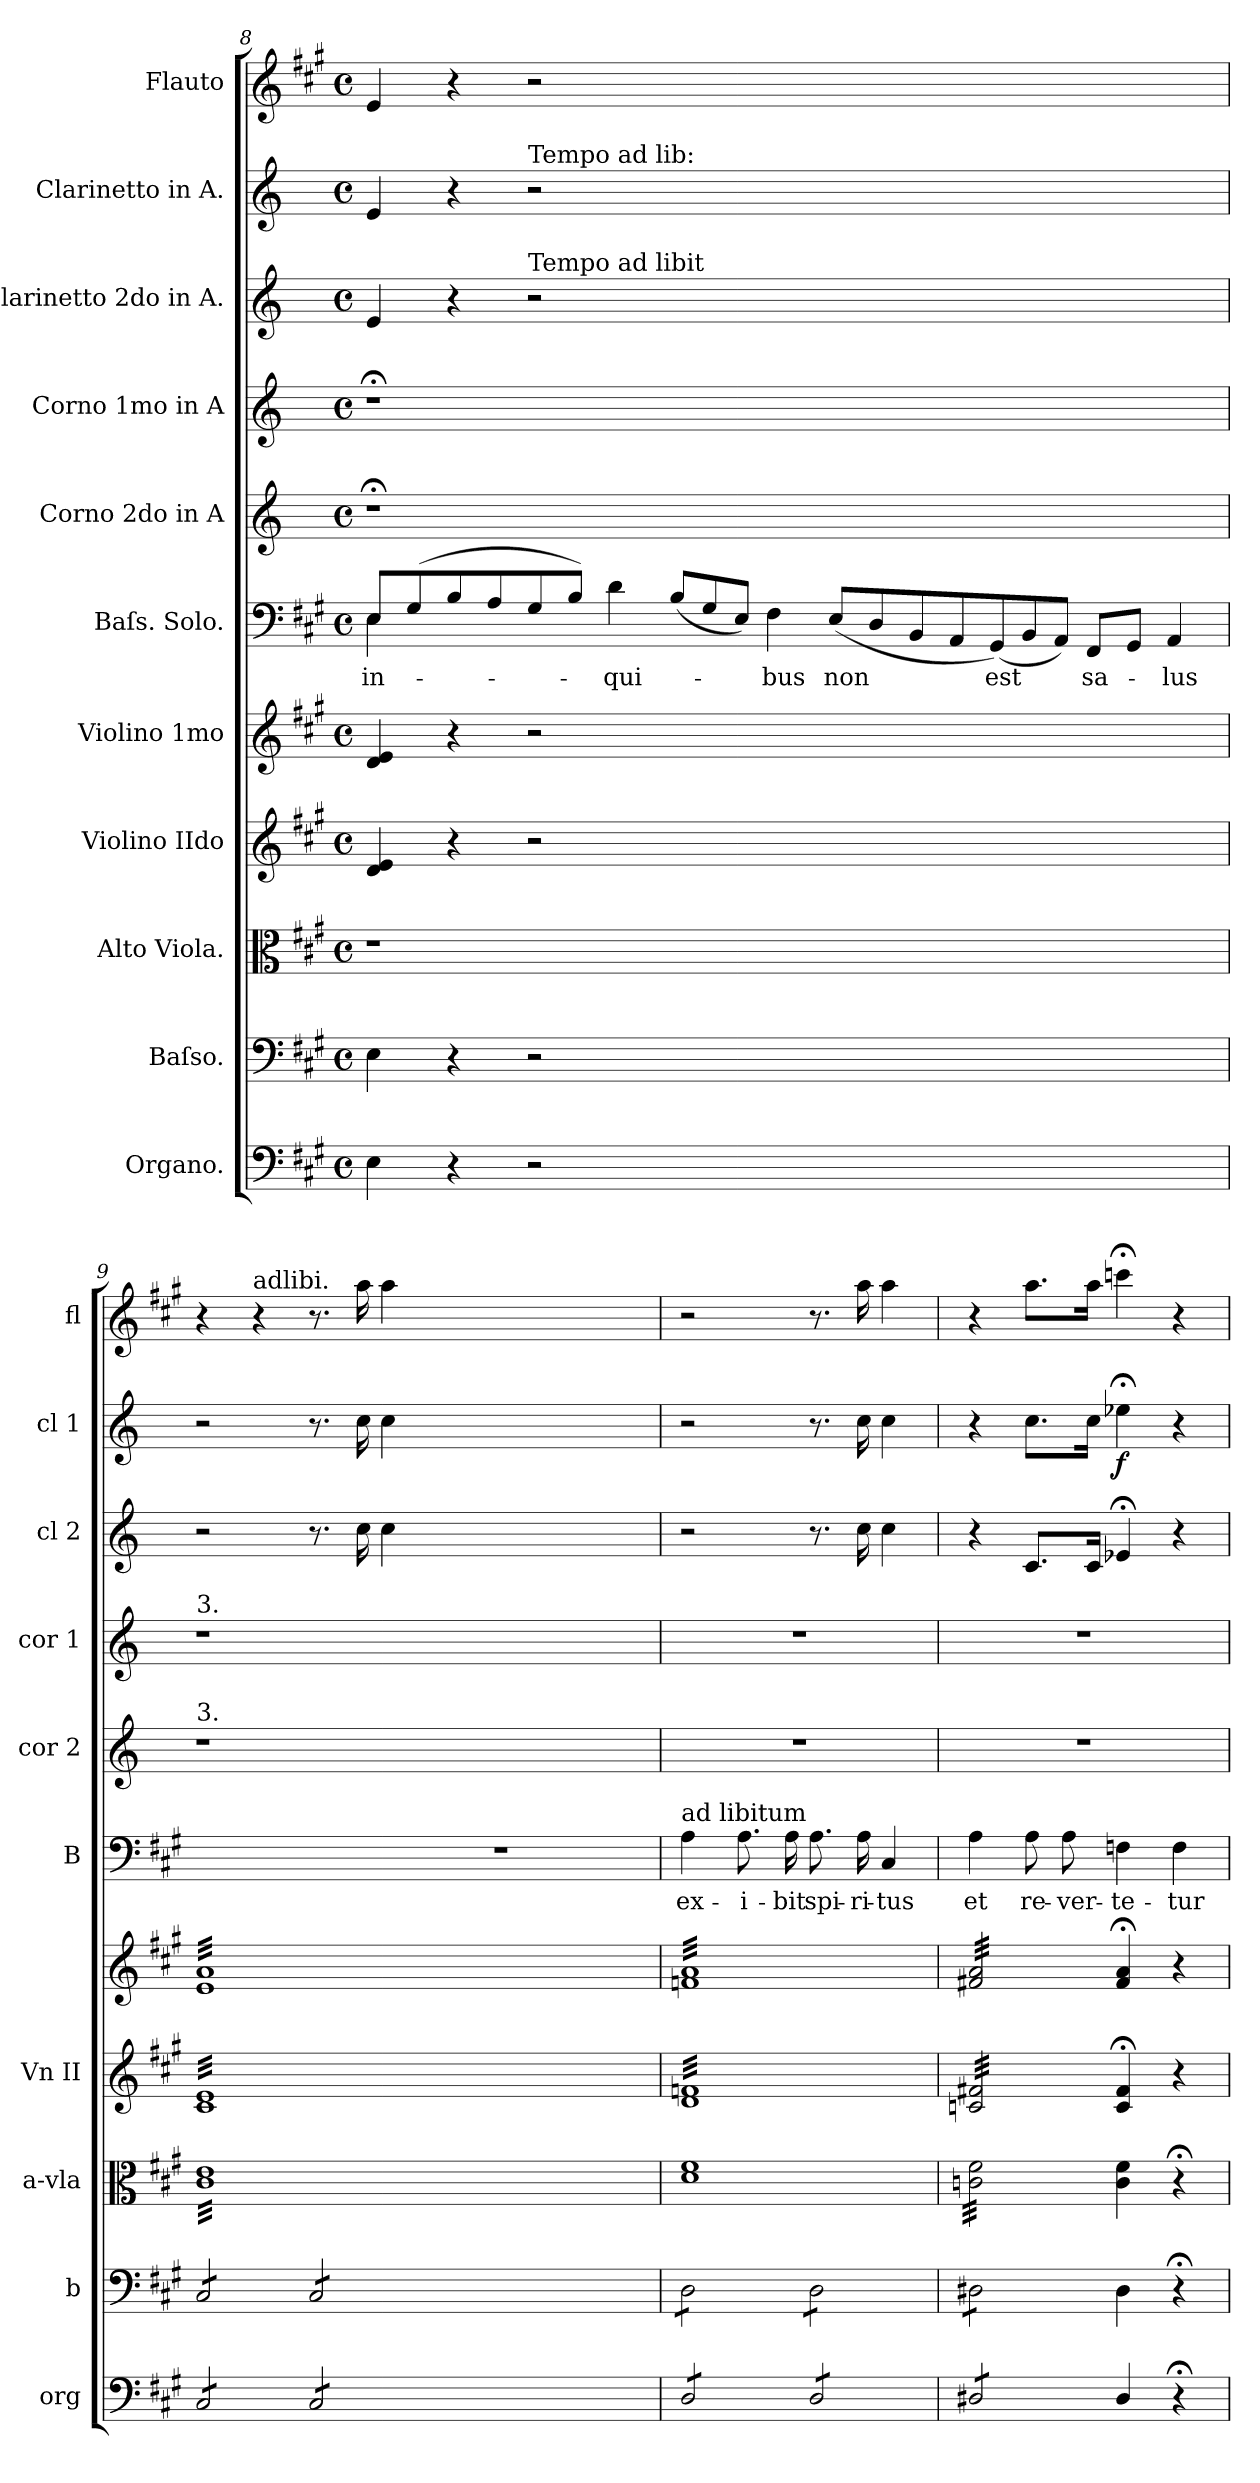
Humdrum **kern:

**kern	**kern	**kern	**dynam	**kern	**dynam	**kern	**dynam	**kern	**text	**kern	**kern	**kern	**kern	**dynam	**kern
*part11	*part10	*part9	*part9	*part8	*part8	*part7	*part7	*part6	*part6	*part5	*part4	*part3	*part2	*part2	*part1
*staff11	*staff10	*staff9	*staff9	*staff8	*staff8	*staff7	*staff7	*staff6	*staff6	*staff5	*staff4	*staff3	*staff2	*staff2	*staff1
*I"Organo.	*I"Baſso.	*I"Alto Viola.	*	*I"Violino IIdo	*	*I"Violino 1mo	*	*I"Baſs. Solo.	*	*I"Corno 2do in A	*I"Corno 1mo in A	*I"Clarinetto 2do in A.	*I"Clarinetto in A.	*	*I"Flauto
*I'org	*I'b	*I'a-vla	*	*I'Vn II	*	*	*	*I'B	*	*I'cor 2	*I'cor 1	*I'cl 2	*I'cl 1	*	*I'fl
*clefF4	*clefF4	*clefC3	*	*clefG2	*	*clefG2	*	*clefF4	*	*clefG2	*clefG2	*clefG2	*clefG2	*	*clefG2
*	*	*	*	*	*	*	*	*	*	*ITrd2c3	*ITrd2c3	*ITrd2c3	*ITrd2c3	*	*
*k[f#c#g#]	*k[f#c#g#]	*k[f#c#g#]	*	*k[f#c#g#]	*	*k[f#c#g#]	*	*k[f#c#g#]	*	*k[f#c#g#]	*k[f#c#g#]	*k[f#c#g#]	*k[f#c#g#]	*	*k[f#c#g#]
*M4/4	*M4/4	*M4/4	*	*M4/4	*	*M4/4	*	*M4/4	*	*M4/4	*M4/4	*M4/4	*M4/4	*	*M4/4
*met(c)	*met(c)	*met(c)	*	*met(c)	*	*met(c)	*	*met(c)	*	*met(c)	*met(c)	*met(c)	*met(c)	*	*met(c)
=8	=8	=8	=8	=8	=8	=8	=8	=8	=8	=8	=8	=8	=8	=8	=8
*	*	*	*	*	*	*	*	*^	*	*	*	*	*	*	*
4E\	4E\	1r	.	4d/ 4e/	.	4d/ 4e/	.	8E/L	4E\	in-	1r;<	1r;<	4c#/	4c#/	.	4e/
.	.	.	.	.	.	.	.	(8G#/	.	.	.	.	.	.	.	.
4r	4r	.	.	4r	.	4r	.	8B/	2.ryy	.	.	.	4r	4r	.	4r
.	.	.	.	.	.	.	.	8A/	.	.	.	.	.	.	.	.
!	!	!	!	!	!	!	!	!	!	!	!	!	!	!LO:TX:a:t=Tempo ad lib&colon;	!	!
!	!	!	!	!	!	!	!	!	!	!	!	!	!LO:TX:a:t=Tempo ad libit	!	!	!
2r	2r	.	.	2r	.	2r	.	8G#/	.	.	.	.	2r	2r	.	2r
.	.	.	.	.	.	.	.	8B/J)	.	.	.	.	.	.	.	.
.	.	.	.	.	.	.	.	4d\	.	-qui-	.	.	.	.	.	.
*	*	*	*	*	*	*	*	*Xtuplet	*	*	*	*	*	*	*	*
1ryy	1ryy	1ryy	.	1ryy	.	1ryy	.	(12B/L	4ryy	.	1ryy	1ryy	1ryy	1ryy	.	1ryy
.	.	.	.	.	.	.	.	12G#/	.	.	.	.	.	.	.	.
.	.	.	.	.	.	.	.	12E/J)	.	.	.	.	.	.	.	.
*	*	*	*	*	*	*	*	*v	*v	*	*	*	*	*	*	*
.	.	.	.	.	.	.	.	4F#\	-bus	.	.	.	.	.	.
.	.	.	.	.	.	.	.	(8E/L	non	.	.	.	.	.	.
.	.	.	.	.	.	.	.	8D/	.	.	.	.	.	.	.
.	.	.	.	.	.	.	.	8BB/	.	.	.	.	.	.	.
.	.	.	.	.	.	.	.	8AA/	.	.	.	.	.	.	.
2ryy	2ryy	2ryy	.	2ryy	.	2ryy	.	(12GG#/)	est	2ryy	2ryy	2ryy	2ryy	.	2ryy
.	.	.	.	.	.	.	.	12BB/	.	.	.	.	.	.	.
.	.	.	.	.	.	.	.	12AA/J)	.	.	.	.	.	.	.
*	*	*	*	*	*	*	*	*^	*	*	*	*	*	*	*
.	.	.	.	.	.	.	.	8FF#/L	2ryy	sa-	.	.	.	.	.	.
.	.	.	.	.	.	.	.	8GG#/J	.	.	.	.	.	.	.	.
4ryy	4ryy	4ryy	.	4ryy	.	4ryy	.	4AA/	.	-lus	4ryy	4ryy	4ryy	4ryy	.	4ryy
*	*	*	*	*	*	*	*	*v	*v	*	*	*	*	*	*	*
=9	=9	=9	=9	=9	=9	=9	=9	=9	=9	=9	=9	=9	=9	=9	=9
!	!	!	!	!	!	!	!	!	!	!	!LO:TX:a:t=3.	!	!	!	!
!	!	!	!	!	!	!	!	!	!	!LO:TX:a:t=3.	!	!	!	!	!
!	!	!	!	!	!	!LO:TX:a:t=ad libitum \ntremolando	!	!	!	!	!	!	!	!	!
!	!	!	!	!LO:TX:a:t=ad libitum	!	!	!	!	!	!	!	!	!	!	!
!LO:TX:a:t=adlibitum	!	!	!	!	!	!	!	!	!	!	!	!	!	!	!
!	!	!	!LO:DY:b	!	!LO:DY:b	!	!LO:DY:b	!	!	!	!	!	!	!	!
*tremolo	*	*	*	*	*	*	*	*	*	*	*	*	*	*	*
*	*tremolo	*	*	*	*	*	*	*	*	*	*	*	*	*	*
*	*	*tremolo	*	*	*	*	*	*	*	*	*	*	*	*	*
*	*	*	*	*tremolo	*	*	*	*	*	*	*	*	*	*	*
*	*	*	*	*	*	*tremolo	*	*	*	*	*	*	*	*	*
8C#/L	8C#/L	32c# 32eLLL	p&colon;	32c# 32eLLL	p&colon;	32e 32aLLL	p&colon;	1ryy	.	1r	1r	2r	2r	.	4r
.	.	32c# 32e	.	32c# 32e	.	32e 32a	.	.	.	.	.	.	.	.	.
.	.	32c# 32e	.	32c# 32e	.	32e 32a	.	.	.	.	.	.	.	.	.
.	.	32c# 32e	.	32c# 32e	.	32e 32a	.	.	.	.	.	.	.	.	.
8C#/	8C#/	32c# 32e	.	32c# 32e	.	32e 32a	.	.	.	.	.	.	.	.	.
.	.	32c# 32e	.	32c# 32e	.	32e 32a	.	.	.	.	.	.	.	.	.
.	.	32c# 32e	.	32c# 32e	.	32e 32a	.	.	.	.	.	.	.	.	.
.	.	32c# 32e	.	32c# 32e	.	32e 32a	.	.	.	.	.	.	.	.	.
!	!	!	!	!	!	!	!	!	!	!	!	!	!	!	!LO:TX:a:t=adlibi.
8C#/	8C#/	32c# 32e	.	32c# 32e	.	32e 32a	.	.	.	.	.	.	.	.	4r
.	.	32c# 32e	.	32c# 32e	.	32e 32a	.	.	.	.	.	.	.	.	.
.	.	32c# 32e	.	32c# 32e	.	32e 32a	.	.	.	.	.	.	.	.	.
.	.	32c# 32e	.	32c# 32e	.	32e 32a	.	.	.	.	.	.	.	.	.
8C#/J	8C#/J	32c# 32e	.	32c# 32e	.	32e 32a	.	.	.	.	.	.	.	.	.
.	.	32c# 32e	.	32c# 32e	.	32e 32a	.	.	.	.	.	.	.	.	.
.	.	32c# 32e	.	32c# 32e	.	32e 32a	.	.	.	.	.	.	.	.	.
.	.	32c# 32e	.	32c# 32e	.	32e 32a	.	.	.	.	.	.	.	.	.
8C#/L	8C#/L	32c# 32e	.	32c# 32e	.	32e 32a	.	.	.	.	.	8.r	8.r	.	8.r
.	.	32c# 32e	.	32c# 32e	.	32e 32a	.	.	.	.	.	.	.	.	.
.	.	32c# 32e	.	32c# 32e	.	32e 32a	.	.	.	.	.	.	.	.	.
.	.	32c# 32e	.	32c# 32e	.	32e 32a	.	.	.	.	.	.	.	.	.
8C#/	8C#/	32c# 32e	.	32c# 32e	.	32e 32a	.	.	.	.	.	.	.	.	.
.	.	32c# 32e	.	32c# 32e	.	32e 32a	.	.	.	.	.	.	.	.	.
.	.	32c# 32e	.	32c# 32e	.	32e 32a	.	.	.	.	.	16a\	16a\	.	16aa\
.	.	32c# 32e	.	32c# 32e	.	32e 32a	.	.	.	.	.	.	.	.	.
8C#/	8C#/	32c# 32e	.	32c# 32e	.	32e 32a	.	.	.	.	.	4a\	4a\	.	4aa\
.	.	32c# 32e	.	32c# 32e	.	32e 32a	.	.	.	.	.	.	.	.	.
.	.	32c# 32e	.	32c# 32e	.	32e 32a	.	.	.	.	.	.	.	.	.
.	.	32c# 32e	.	32c# 32e	.	32e 32a	.	.	.	.	.	.	.	.	.
8C#/J	8C#/J	32c# 32e	.	32c# 32e	.	32e 32a	.	.	.	.	.	.	.	.	.
.	.	32c# 32e	.	32c# 32e	.	32e 32a	.	.	.	.	.	.	.	.	.
.	.	32c# 32e	.	32c# 32e	.	32e 32a	.	.	.	.	.	.	.	.	.
.	.	32c# 32eJJJ	.	32c# 32eJJJ	.	32e 32aJJJ	.	.	.	.	.	.	.	.	.
*	*	*Xtremolo	*	*	*	*	*	*	*	*	*	*	*	*	*
1ryy	1ryy	1ryy	.	1ryy	.	1ryy	.	4ryy	.	1ryy	1ryy	1ryy	1ryy	.	1ryy
.	.	.	.	.	.	.	.	1r	.	.	.	.	.	.	.
4ryy	4ryy	4ryy	.	4ryy	.	4ryy	.	.	.	4ryy	4ryy	4ryy	4ryy	.	4ryy
=10	=10	=10	=10	=10	=10	=10	=10	=10	=10	=10	=10	=10	=10	=10	=10
!	!	!	!	!	!	!	!	!LO:TX:a:t=ad libitum	!	!	!	!	!	!	!
8D/L	8D\L	1d 1f#	.	32d 32fnLLL	.	32fn 32aLLL	.	4A\	ex-	1r	1r	2r	2r	.	2r
.	.	.	.	32d 32fn	.	32fn 32a	.	.	.	.	.	.	.	.	.
.	.	.	.	32d 32fn	.	32fn 32a	.	.	.	.	.	.	.	.	.
.	.	.	.	32d 32fn	.	32fn 32a	.	.	.	.	.	.	.	.	.
8D/	8D\	.	.	32d 32fn	.	32fn 32a	.	.	.	.	.	.	.	.	.
.	.	.	.	32d 32fn	.	32fn 32a	.	.	.	.	.	.	.	.	.
.	.	.	.	32d 32fn	.	32fn 32a	.	.	.	.	.	.	.	.	.
.	.	.	.	32d 32fn	.	32fn 32a	.	.	.	.	.	.	.	.	.
8D/	8D\	.	.	32d 32fn	.	32fn 32a	.	8.A\	-i-	.	.	.	.	.	.
.	.	.	.	32d 32fn	.	32fn 32a	.	.	.	.	.	.	.	.	.
.	.	.	.	32d 32fn	.	32fn 32a	.	.	.	.	.	.	.	.	.
.	.	.	.	32d 32fn	.	32fn 32a	.	.	.	.	.	.	.	.	.
8D/J	8D\J	.	.	32d 32fn	.	32fn 32a	.	.	.	.	.	.	.	.	.
.	.	.	.	32d 32fn	.	32fn 32a	.	.	.	.	.	.	.	.	.
.	.	.	.	32d 32fn	.	32fn 32a	.	16A\	-bit	.	.	.	.	.	.
.	.	.	.	32d 32fn	.	32fn 32a	.	.	.	.	.	.	.	.	.
8D/L	8D\L	.	.	32d 32fn	.	32fn 32a	.	8.A\	spi-	.	.	8.r	8.r	.	8.r
.	.	.	.	32d 32fn	.	32fn 32a	.	.	.	.	.	.	.	.	.
.	.	.	.	32d 32fn	.	32fn 32a	.	.	.	.	.	.	.	.	.
.	.	.	.	32d 32fn	.	32fn 32a	.	.	.	.	.	.	.	.	.
8D/	8D\	.	.	32d 32fn	.	32fn 32a	.	.	.	.	.	.	.	.	.
.	.	.	.	32d 32fn	.	32fn 32a	.	.	.	.	.	.	.	.	.
.	.	.	.	32d 32fn	.	32fn 32a	.	16A\	-ri-	.	.	16a\	16a\	.	16aa\
.	.	.	.	32d 32fn	.	32fn 32a	.	.	.	.	.	.	.	.	.
8D/	8D\	.	.	32d 32fn	.	32fn 32a	.	4C#/	-tus	.	.	4a\	4a\	.	4aa\
.	.	.	.	32d 32fn	.	32fn 32a	.	.	.	.	.	.	.	.	.
.	.	.	.	32d 32fn	.	32fn 32a	.	.	.	.	.	.	.	.	.
.	.	.	.	32d 32fn	.	32fn 32a	.	.	.	.	.	.	.	.	.
8D/J	8D\J	.	.	32d 32fn	.	32fn 32a	.	.	.	.	.	.	.	.	.
.	.	.	.	32d 32fn	.	32fn 32a	.	.	.	.	.	.	.	.	.
.	.	.	.	32d 32fn	.	32fn 32a	.	.	.	.	.	.	.	.	.
.	.	.	.	32d 32fnJJJ	.	32fn 32aJJJ	.	.	.	.	.	.	.	.	.
=11	=11	=11	=11	=11	=11	=11	=11	=11	=11	=11	=11	=11	=11	=11	=11
*	*	*tremolo	*	*	*	*	*	*	*	*	*	*	*	*	*
8D#X/L	8D#X\L	32cn\ 32f#\LLL	.	32cn/ 32f#X/LLL	.	32f#X/ 32a/LLL	.	4A\	et	1r	1r	4r	4r	.	4r
.	.	32cn\ 32f#\	.	32cn/ 32f#X/	.	32f#X/ 32a/	.	.	.	.	.	.	.	.	.
.	.	32cn\ 32f#\	.	32cn/ 32f#X/	.	32f#X/ 32a/	.	.	.	.	.	.	.	.	.
.	.	32cn\ 32f#\	.	32cn/ 32f#X/	.	32f#X/ 32a/	.	.	.	.	.	.	.	.	.
8D#X/	8D#X\	32cn\ 32f#\	.	32cn/ 32f#X/	.	32f#X/ 32a/	.	.	.	.	.	.	.	.	.
.	.	32cn\ 32f#\	.	32cn/ 32f#X/	.	32f#X/ 32a/	.	.	.	.	.	.	.	.	.
.	.	32cn\ 32f#\	.	32cn/ 32f#X/	.	32f#X/ 32a/	.	.	.	.	.	.	.	.	.
.	.	32cn\ 32f#\	.	32cn/ 32f#X/	.	32f#X/ 32a/	.	.	.	.	.	.	.	.	.
8D#X/	8D#X\	32cn\ 32f#\	.	32cn/ 32f#X/	.	32f#X/ 32a/	.	8A\	re-	.	.	8.A/L	8.a\L	.	8.aa\L
.	.	32cn\ 32f#\	.	32cn/ 32f#X/	.	32f#X/ 32a/	.	.	.	.	.	.	.	.	.
.	.	32cn\ 32f#\	.	32cn/ 32f#X/	.	32f#X/ 32a/	.	.	.	.	.	.	.	.	.
.	.	32cn\ 32f#\	.	32cn/ 32f#X/	.	32f#X/ 32a/	.	.	.	.	.	.	.	.	.
8D#X/J	8D#X\J	32cn\ 32f#\	.	32cn/ 32f#X/	.	32f#X/ 32a/	.	8A\	-ver-	.	.	.	.	.	.
*	*Xtremolo	*	*	*	*	*	*	*	*	*	*	*	*	*	*
*Xtremolo	*	*	*	*	*	*	*	*	*	*	*	*	*	*	*
.	.	32cn\ 32f#\	.	32cn/ 32f#X/	.	32f#X/ 32a/	.	.	.	.	.	.	.	.	.
.	.	32cn\ 32f#\	.	32cn/ 32f#X/	.	32f#X/ 32a/	.	.	.	.	.	16A/Jk	16a\Jk	.	16aa\Jk
.	.	32cn\ 32f#\JJJ	.	32cn/ 32f#X/JJJ	.	32f#X/ 32a/JJJ	.	.	.	.	.	.	.	.	.
*	*	*	*	*	*	*Xtremolo	*	*	*	*	*	*	*	*	*
*	*	*	*	*Xtremolo	*	*	*	*	*	*	*	*	*	*	*
*	*	*Xtremolo	*	*	*	*	*	*	*	*	*	*	*	*	*
!	!	!	!	!	!	!	!	!	!	!	!	!	!	!LO:DY:b	!
4D#/	4D#\	4c\ 4f#\	.	4c;</ 4f#;</	.	4f#;</ 4a;</	.	4Fn\	-te-	.	.	4cn;</	4ccn;<\	f	4cccn;<\
4r;<	4r;<	4r;<	.	4r	.	4r	.	4F\	-tur	.	.	4r	4r	.	4r
=	=	=	=	=	=	=	=	=	=	=	=	=	=	=	=
*-	*-	*-	*-	*-	*-	*-	*-	*-	*-	*-	*-	*-	*-	*-	*-
